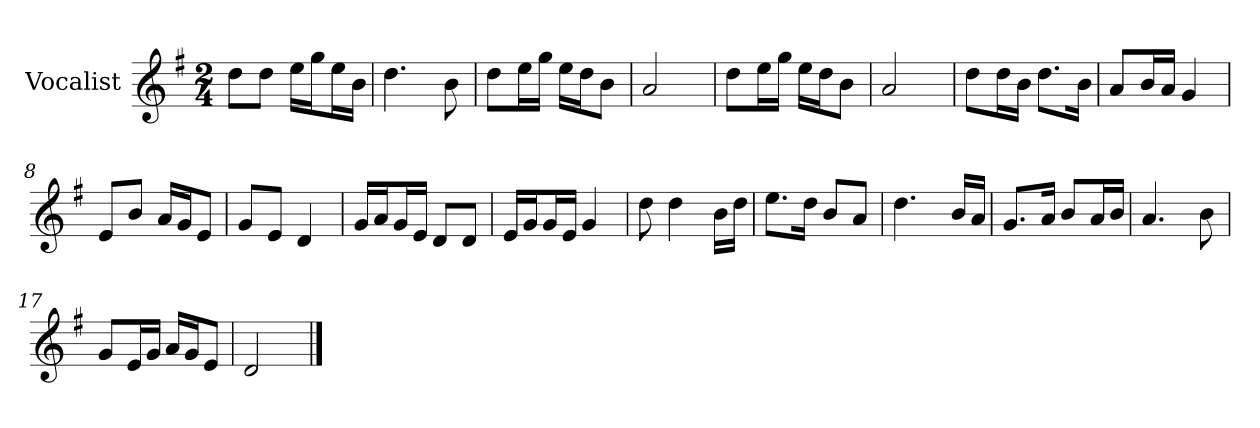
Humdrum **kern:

**kern
*part1
*staff1
*I"Vocalist
*k[f#]
*G:
*M2/4
=
8ddL
8ddJ
16eeLL
16ggJ
16eeL
16bJJ
=1
4.dd
8b
=2
8ddL
16eeL
16ggJJ
16eeLL
16ddJ
8bJ
=3
2a
=4
8ddL
16eeL
16ggJJ
16eeLL
16ddJ
8bJ
=5
2a
=6
8ddL
16ddL
16bJJ
8.ddL
16bJk
=7
8aL
16bL
16aJJ
4g
=8
8eL
8bJ
16aLL
16gJ
8eJ
=9
8gL
8eJ
4d
=10
16gLL
16aJ
16gL
16eJJ
8dL
8dJ
=11
16eLL
16gJ
16gL
16eJJ
4g
=12
8dd
4dd
16bLL
16ddJJ
=13
8.eeL
16ddJk
8bL
8aJ
=14
4.dd
16bLL
16aJJ
=15
8.gL
16aJk
8bL
16aL
16bJJ
=16
4.a
8b
=17
8gL
16eL
16gJJ
16aLL
16gJ
8eJ
=18
2d
==
*-
